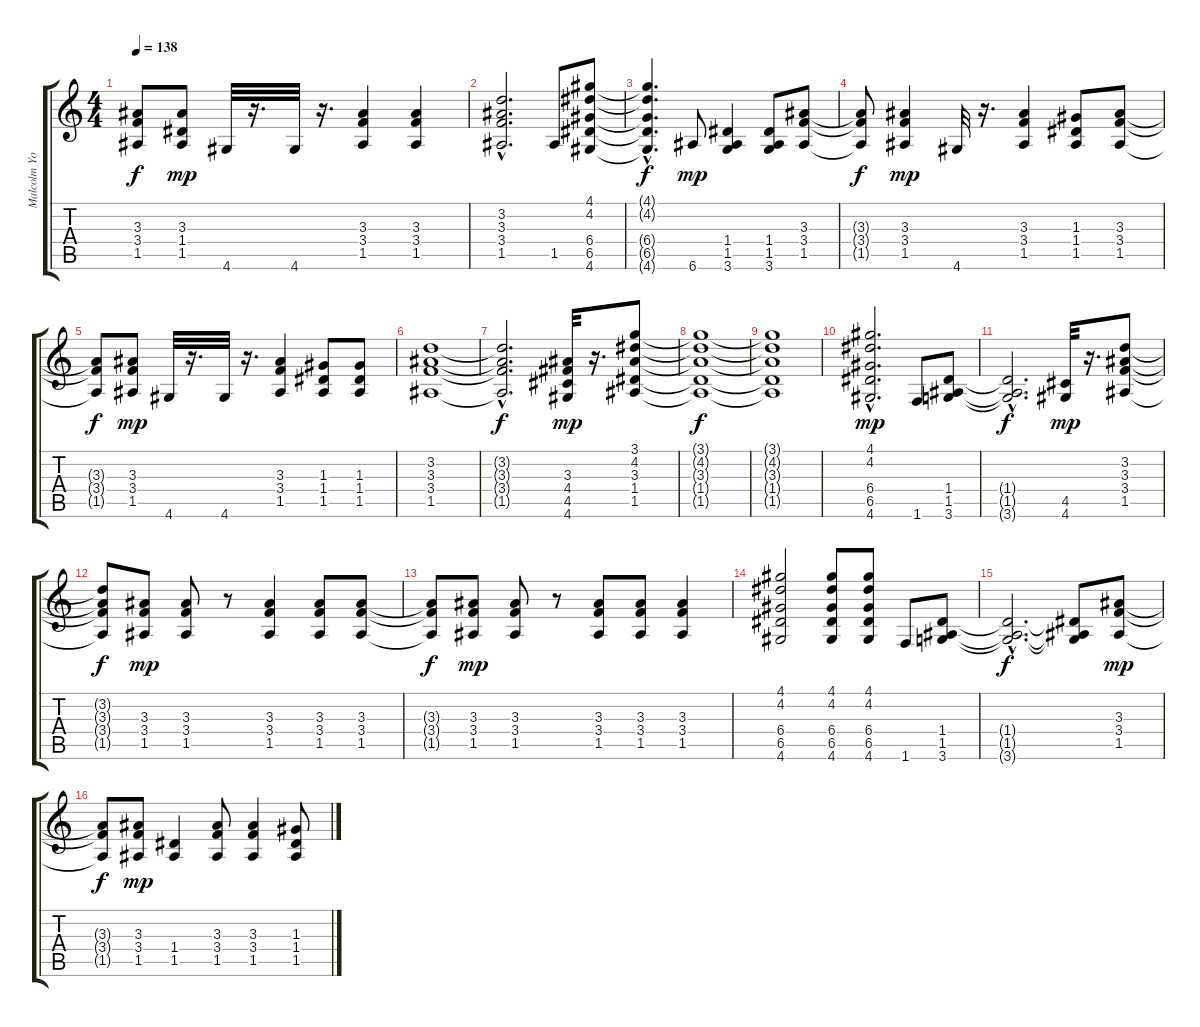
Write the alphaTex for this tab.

\track ("Malcolm Young" "Malcolm Yo") {instrument distortionguitar}
\staff {score tabs}
\tuning (E4 B3 G3 D3 A2 E2) {hide}
\ts (4 4)
\tempo 138
\clef g2
\ks c
(3.3{t} 3.4{t} 1.5{t}).8{dy f} (3.3 1.4 1.5).8{dy mp} 4.6.32 r.16{d} 4.6.32 r.16{d} (3.3 3.4 1.5).4 (3.3 3.4 1.5).4 |
(3.2{hac} 3.3{hac} 3.4{hac} 1.5{hac}).2{d} 1.5.8 (4.1 4.2 6.4 6.5 4.6).8 |
(4.1{hac t} 4.2{hac t} 6.4{hac t} 6.5{hac t} 4.6{hac t}).4{d dy f} 6.6.8{dy mp} (1.4 1.5 3.6).4 (1.4 1.5 3.6).8 (3.3 3.4 1.5).8 |
(3.3{t} 3.4{t} 1.5{t}).8{dy f} (3.3 3.4 1.5).4{dy mp} 4.6.32 r.16{d} (3.3 3.4 1.5).4 (1.3 1.4 1.5).8 (3.3 3.4 1.5).8 |
(3.3{t} 3.4{t} 1.5{t}).8{dy f} (3.3 3.4 1.5).8{dy mp} 4.6.32 r.16{d} 4.6.32 r.16{d} (3.3 3.4 1.5).4 (1.3 1.4 1.5).8 (1.3 1.4 1.5).8 |
(3.2 3.3 3.4 1.5).1 |
(3.2{hac t} 3.3{hac t} 3.4{hac t} 1.5{hac t}).2{d dy f} (3.3 4.4 4.5 4.6).32{dy mp} r.16{d} (3.1 4.2 3.3 1.4 1.5).8 |
(3.1{t} 4.2{t} 3.3{t} 1.4{t} 1.5{t}).1{dy f} |
(3.1{t} 4.2{t} 3.3{t} 1.4{t} 1.5{t}).1 |
(4.1{hac} 4.2{hac} 6.4{hac} 6.5{hac} 4.6{hac}).2{d dy mp} 1.6.8 (1.4 1.5 3.6).8 |
(1.4{hac t} 1.5{hac t} 3.6{hac t}).2{d dy f} (4.5 4.6).32{dy mp} r.16{d} (3.2 3.3 3.4 1.5).8 |
(3.2{t} 3.3{t} 3.4{t} 1.5{t}).8{dy f} (3.3 3.4 1.5).8{dy mp} (3.3 3.4 1.5).8 r.8 (3.3 3.4 1.5).4 (3.3 3.4 1.5).8 (3.3 3.4 1.5).8 |
(3.3{t} 3.4{t} 1.5{t}).8{dy f} (3.3 3.4 1.5).8{dy mp} (3.3 3.4 1.5).8 r.8 (3.3 3.4 1.5).8 (3.3 3.4 1.5).8 (3.3 3.4 1.5).4 |
(4.1 4.2 6.4 6.5 4.6).2 (4.1 4.2 6.4 6.5 4.6).8 (4.1 4.2 6.4 6.5 4.6).8 1.6.8 (1.4 1.5 3.6).8 |
(1.4{hac t} 1.5{hac t} 3.6{hac t}).2{d dy f} (1.4{t} 1.5{t} 3.6{t}).8 (3.3 3.4 1.5).8{dy mp} |
(3.3{t} 3.4{t} 1.5{t}).8{dy f} (3.3 3.4 1.5).8{dy mp} (1.4 1.5).4 (3.3 3.4 1.5).8 (3.3 3.4 1.5).4 (1.3 1.4 1.5).8
